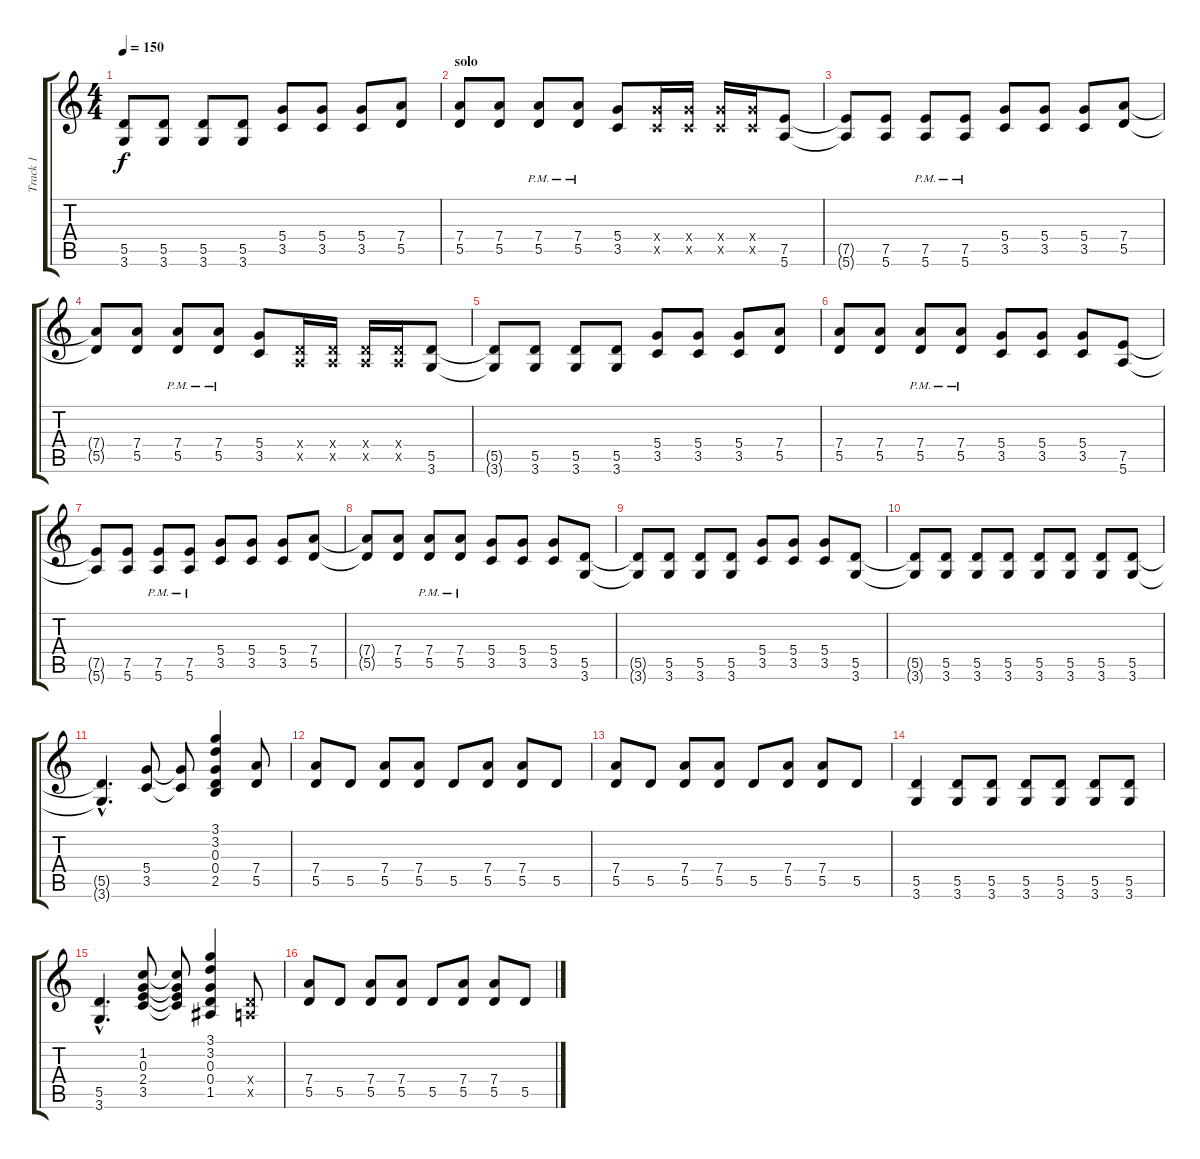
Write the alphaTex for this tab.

\track ("Track 1" "Track 1") {instrument distortionguitar}
\staff {score tabs}
\tuning (E4 B3 G3 D3 A2 E2) {hide}
\ts (4 4)
\tempo 150
\clef g2
\ks c
(5.5{t} 3.6{t}).8{dy f} (5.5 3.6).8 (5.5 3.6).8 (5.5 3.6).8 (5.4 3.5).8 (5.4 3.5).8 (5.4 3.5).8 (7.4 5.5).8 |
\section ("" "solo")
(7.4 5.5).8 (7.4 5.5).8 (7.4{pm} 5.5{pm}).8 (7.4{pm} 5.5{pm}).8 (5.4 3.5).8 (5.4{x} 3.5{x}).16 (5.4{x} 3.5{x}).16 (5.4{x} 3.5{x}).16 (5.4{x} 3.5{x}).16 (7.5 5.6).8 |
(7.5{t} 5.6{t}).8 (7.5 5.6).8 (7.5{pm} 5.6{pm}).8 (7.5{pm} 5.6{pm}).8 (5.4 3.5).8 (5.4 3.5).8 (5.4 3.5).8 (7.4 5.5).8 |
(7.4{t} 5.5{t}).8 (7.4 5.5).8 (7.4{pm} 5.5{pm}).8 (7.4{pm} 5.5{pm}).8 (5.4 3.5).8 (0.4{x} 0.5{x}).16 (0.4{x} 0.5{x}).16 (0.4{x} 0.5{x}).16 (0.4{x} 0.5{x}).16 (5.5 3.6).8 |
(5.5{t} 3.6{t}).8 (5.5 3.6).8 (5.5 3.6).8 (5.5 3.6).8 (5.4 3.5).8 (5.4 3.5).8 (5.4 3.5).8 (7.4 5.5).8 |
(7.4 5.5).8 (7.4 5.5).8 (7.4{pm} 5.5{pm}).8 (7.4{pm} 5.5{pm}).8 (5.4 3.5).8 (5.4 3.5).8 (5.4 3.5).8 (7.5 5.6).8 |
(7.5{t} 5.6{t}).8 (7.5 5.6).8 (7.5{pm} 5.6{pm}).8 (7.5{pm} 5.6{pm}).8 (5.4 3.5).8 (5.4 3.5).8 (5.4 3.5).8 (7.4 5.5).8 |
(7.4{t} 5.5{t}).8 (7.4 5.5).8 (7.4{pm} 5.5{pm}).8 (7.4{pm} 5.5{pm}).8 (5.4 3.5).8 (5.4 3.5).8 (5.4 3.5).8 (5.5 3.6).8 |
(5.5{t} 3.6{t}).8 (5.5 3.6).8 (5.5 3.6).8 (5.5 3.6).8 (5.4 3.5).8 (5.4 3.5).8 (5.4 3.5).8 (5.5 3.6).8 |
(5.5{t} 3.6{t}).8 (5.5 3.6).8 (5.5 3.6).8 (5.5 3.6).8 (5.5 3.6).8 (5.5 3.6).8 (5.5 3.6).8 (5.5 3.6).8 |
(5.5{hac t} 3.6{hac t}).4{d} (5.4 3.5).8 (5.4{t} 3.5{t}).8 (3.1 3.2 0.3 0.4 2.5).4 (7.4 5.5).8 |
(7.4 5.5).8 5.5.8 (7.4 5.5).8 (7.4 5.5).8 5.5.8 (7.4 5.5).8 (7.4 5.5).8 5.5.8 |
(7.4 5.5).8 5.5.8 (7.4 5.5).8 (7.4 5.5).8 5.5.8 (7.4 5.5).8 (7.4 5.5).8 5.5.8 |
(5.5 3.6).4 (5.5 3.6).8 (5.5 3.6).8 (5.5 3.6).8 (5.5 3.6).8 (5.5 3.6).8 (5.5 3.6).8 |
(5.5{hac} 3.6{hac}).4{d} (1.2 0.3 2.4 3.5).8 (1.2{t} 0.3{t} 2.4{t} 3.5{t}).8 (3.1 3.2 0.3 0.4 1.5).4 (0.4{x} 0.5{x}).8 |
(7.4 5.5).8 5.5.8 (7.4 5.5).8 (7.4 5.5).8 5.5.8 (7.4 5.5).8 (7.4 5.5).8 5.5.8
